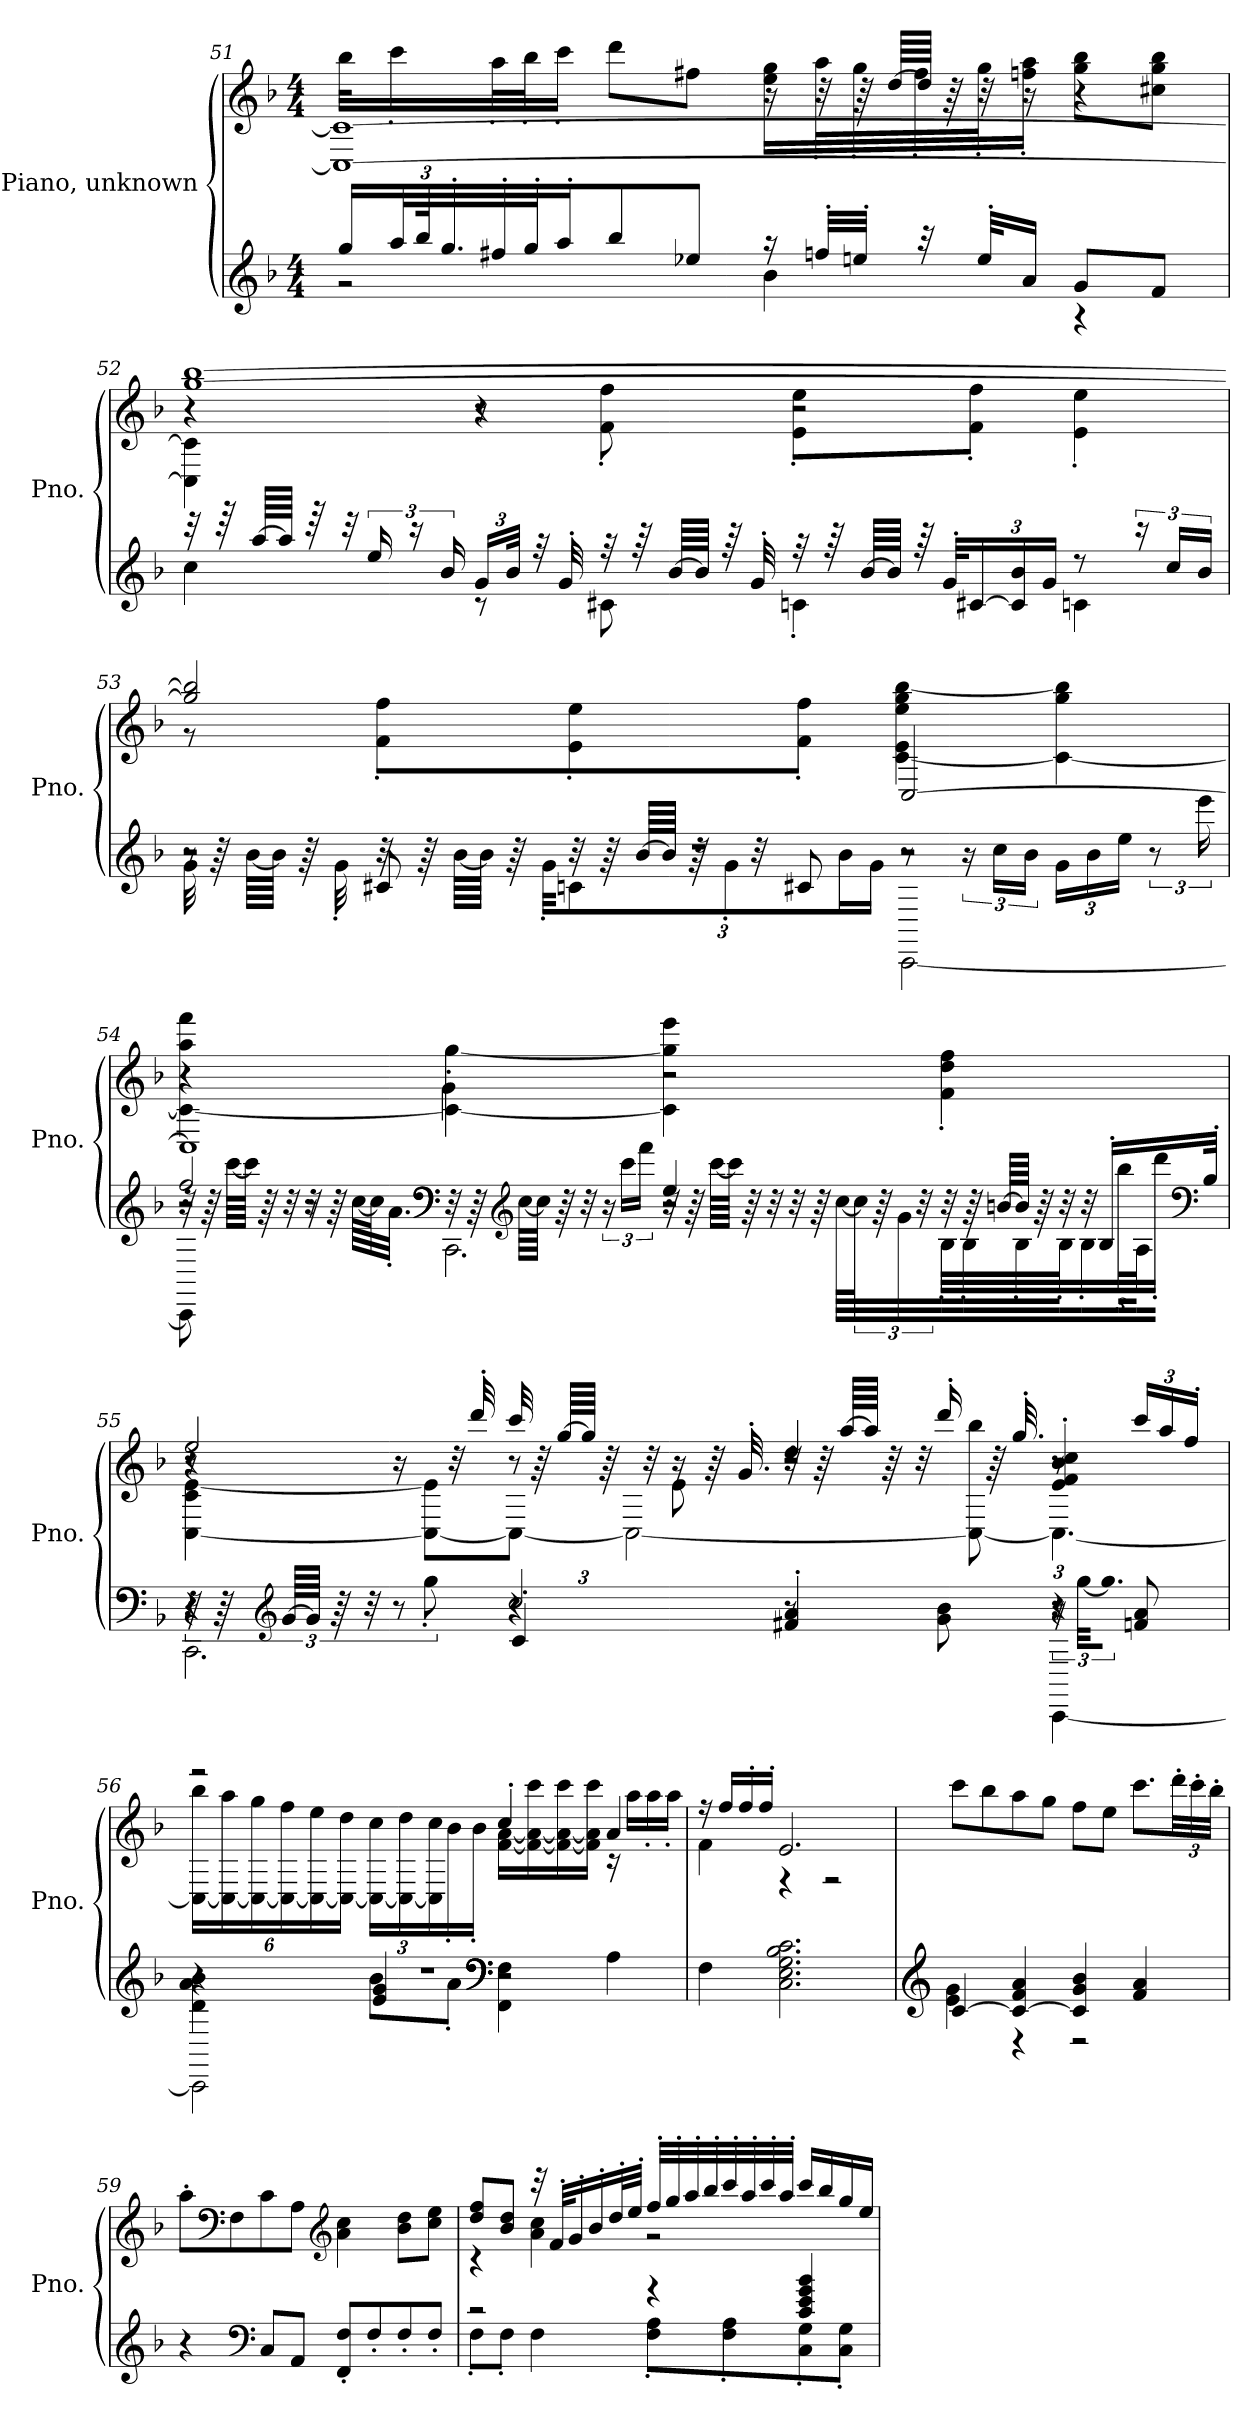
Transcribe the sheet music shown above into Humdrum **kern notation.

**kern	**kern
*part1	*part1
*staff2	*staff1
*I"Piano, unknown	*
*I'Pno.	*
!!LO:LB:g=z
*clefG2	*clefG2
*k[b-]	*k[b-]
*M4/4	*M4/4
=51	=51
*^	*^
*	*	*	*^
16gg/LL	2r	2r	16bb-\LL	1C_ 1c_
*Xbrackettup	*	*	*	*
48aa/L	.	.	16ccc'\	.
96bb-/K	.	.	.	.
48.gg'/	.	.	.	.
32ff#X'/	.	.	32aa'\L	.
32gg'/J	.	.	32bb-'\J	.
16aa'/J	.	.	16ccc'\JJ	.
8bb-/	.	.	8ddd\L	.
8ee-X/J	.	.	8ff#X\J	.
16r	4b-\	16r	16ee\ 16gg\LL	.
32ffn'/LLL	.	32r	32aa'\L	.
32een'/JJJ	.	64r	32gg'\	.
.	.	[64dd/LLLL	.	.
32r	.	64dd/JJJJ]	32ff#'\	.
.	.	64r	.	.
32ee'/KLL	.	32r	32gg'\J	.
16a/JJ	.	16r	16ffn\' 16aa\'JJ	.
8g/L	4r	4r	8gg\ 8bb-\L	.
8f/J	.	.	8cc#X\ 8gg\ 8bb-\J	.
!!LO:LB:g=z	!!	!!
=52	=52	=52	=52	=52
32r	4cc\	[1gg [1bb-	4r	4C\] 4c\]
64r	.	.	.	.
[64aa/LLLL	.	.	.	.
64aa/JJJJ]	.	.	.	.
64r	.	.	.	.
32r	.	.	.	.
*brackettup	*	*	*	*
24ee/	.	.	.	.
24r	.	.	.	.
24b-/	.	.	.	.
*Xbrackettup	*	*	*	*
24g/LL	8r	.	8r	4r
48b-/JJk	.	.	.	.
32r	.	.	.	.
32g'/	.	.	.	.
32r	8c#X\	.	8f\' 8ff\'	.
64r	.	.	.	.
[64b-/LLLL	.	.	.	.
64b-/JJJJ]	.	.	.	.
64r	.	.	.	.
32g'/	.	.	.	.
32r	4cn'\	.	8e\' 8ee\'L	2r
64r	.	.	.	.
[64b-/LLLL	.	.	.	.
64b-/JJJJ]	.	.	.	.
64r	.	.	.	.
32g'/KLL	.	.	.	.
[24c#X/	.	.	8f\' 8ff\'J	.
24c#/] 24b-/	.	.	.	.
24g/JJ	.	.	.	.
8r	4cn\	.	4e\' 4ee\'	.
*brackettup	*	*	*	*
24r	.	.	.	.
24cc/LL	.	.	.	.
24b-/JJ	.	.	.	.
*	*	*	*v	*v
!!LO:LB:g=z
=53	=53	=53	=53
*^	*^	*	*
1r	32g\	8r	2r	2gg/] 2bb-/]	8r
.	64r	.	.	.	.
.	[64b-\LLLL	.	.	.	.
.	64b-\JJJJ]	.	.	.	.
.	64r	.	.	.	.
.	32g'\	.	.	.	.
.	32r	8c#X/	.	.	8f\' 8ff\'L
.	64r	.	.	.	.
.	[64b-\LLLL	.	.	.	.
.	64b-\JJJJ]	.	.	.	.
.	64r	.	.	.	.
.	32g'\KKL	.	.	.	.
*	*Xbrackettup	*	*	*	*
.	12cn\	32r	.	.	8e\' 8ee\'
.	.	64r	.	.	.
.	.	[64b-/LLLL	.	.	.
.	.	64b-/JJJJ]	.	.	.
.	.	64r	.	.	.
.	12g'\	.	.	.	.
.	.	32r	.	.	.
.	.	8c#X/	.	.	8f\' 8ff\'J
.	24b-\L	.	.	.	.
.	24g\JJ	.	.	.	.
.	8r	2r	[2CC\	[2C/	[4c\ 4e\ 4ee\ 4gg\ [4bb-\
*	*brackettup	*	*	*	*
.	24r	.	.	.	.
.	24cc\LL	.	.	.	.
.	24b-\JJ	.	.	.	.
*	*Xbrackettup	*	*	*	*
.	24g\LL	.	.	.	4c\_ 4gg\ 4bb-\]
.	24b-\	.	.	.	.
.	24ee\JJ	.	.	.	.
*	*brackettup	*	*	*	*
.	12r	.	.	.	.
.	24eee\	.	.	.	.
!!LO:LB:g=z
=54	=54	=54	=54	=54	=54
*	*	*	*	*	*^
2ff/	32r	2r	8CC\]	1C]	4c\_ 4aa\ 4fff\	4r
.	64r	.	.	.	.	.
.	[64ccc\LLLL	.	.	.	.	.
.	64ccc\JJJJ]	.	.	.	.	.
.	64r	.	.	.	.	.
.	32r	.	.	.	.	.
.	32r	.	8r	.	.	.
.	64r	.	.	.	.	.
.	[64cc\LLLL	.	.	.	.	.
.	64cc\J]	.	.	.	.	.
.	32.a'\JJJ	.	.	.	.	.
*clefF4	*	*	*	*	*	*
.	32r	.	2.CC\	.	4c\_ [4gg\	4g'\
.	64r	.	.	.	.	.
*clefG2	*	*	*	*	*	*
.	[64cc\LLLL	.	.	.	.	.
.	64cc\JJJJ]	.	.	.	.	.
.	64r	.	.	.	.	.
.	32r	.	.	.	.	.
.	24r	.	.	.	.	.
.	24ccc\LL	.	.	.	.	.
.	24fff\JJ	.	.	.	.	.
2r	32r	4ee/	.	.	4c\] 4gg\] 4eee\	2r
.	64r	.	.	.	.	.
.	[64ccc\LLLL	.	.	.	.	.
.	64ccc\JJJJ]	.	.	.	.	.
.	64r	.	.	.	.	.
.	32r	.	.	.	.	.
.	32r	.	.	.	.	.
.	64r	.	.	.	.	.
.	[64cc\LLLL	.	.	.	.	.
.	96cc\JJJJ]	.	.	.	.	.
.	96r	.	.	.	.	.
.	48g\	.	.	.	.	.
.	48r	.	.	.	.	.
.	32B-'\LLL	32r	.	.	4f\' 4dd\' 4ff\'	.
.	32B-'\	64r	.	.	.	.
.	.	[64bn/LLLL	.	.	.	.
.	32B-'\	64b/JJJJ]	.	.	.	.
.	.	64r	.	.	.	.
.	32B-'\J	32r	.	.	.	.
*	*Xbrackettup	*	*	*	*	*
.	24B-'\	32r	.	.	.	.
.	.	16B-'/LL	.	.	.	.
.	48bb-\L	.	.	.	.	.
.	48A\J	.	.	.	.	.
.	24ddd'\JJ	.	.	.	.	.
*clefF4	*	*	*	*	*	*
.	.	32B-'/JJk	.	.	.	.
*	*	*	*	*v	*v	*v
!!LO:PB:g=z
=55	=55	=55	=55	=55
*	*brackettup	*	*	*
*	*	*	*	*^
*	*	*	*	*	*^
*	*	*	*	*	*	*^
4r	6r	32r	2.CC\	8r	[6C\ 6c\ [6e\	2ee/	4r
.	.	64r	.	.	.	.	.
*clefG2	*	*	*	*	*	*	*
.	.	[64g/LLLL	.	.	.	.	.
.	.	64g/JJJJ]	.	.	.	.	.
.	.	64r	.	.	.	.	.
.	.	32r	.	.	.	.	.
.	.	8r	.	16r	.	.	.
.	12gg'\	.	.	.	12C\_ 12e\]L	.	.
.	.	.	.	32r	.	.	.
.	.	.	.	32ddd'/	.	.	.
2cc/	4r	4c'/	.	32ccc/	12C\J_	.	8r
.	.	.	.	64r	.	.	.
.	.	.	.	[64gg/LLLL	.	.	.
.	.	.	.	64gg/JJJJ]	.	.	.
.	.	.	.	64r	.	.	.
.	.	.	.	.	3C\_	.	.
.	.	.	.	32r	.	.	.
.	.	.	.	16r	.	.	8e\
.	.	.	.	64r	.	.	.
.	.	.	.	32.g'/	.	.	.
.	8r	4f#X/' 4a/'	.	32r	.	4dd/	2r
.	.	.	.	64r	.	.	.
.	.	.	.	[64aa/LLLL	.	.	.
.	.	.	.	64aa/JJJJ]	.	.	.
.	.	.	.	64r	.	.	.
.	.	.	.	32r	.	.	.
.	8g\ 8b-\	.	.	16ddd'/	.	.	.
.	.	.	.	.	12C\_ 12bb-\	.	.
.	.	.	.	64r	.	.	.
.	.	.	.	32.gg'/	.	.	.
4r	24r	8r	[4CC\	8r	6.C\_	4e/' 4f/' 4b-/' 4cc/'	.
.	[48gg\KKL	.	.	.	.	.	.
.	8.gg\J]	.	.	.	.	.	.
*	*	*	*	*Xbrackettup	*	*	*
.	.	8fn/ 8a/	.	24ccc/LL	.	.	.
.	.	.	.	24aa/	.	.	.
.	.	.	.	24ff'/JJ	.	.	.
*	*	*	*	*	*v	*v	*v
!!LO:LB:g=z
=56	=56	=56	=56	=56	=56
1r	4d\ 4a\ 4b-\	4r	2CC\]	2r	24C\_ 24bb-\LL
.	.	.	.	.	24C\_ 24aa\
.	.	.	.	.	24C\_ 24gg\
.	.	.	.	.	24C\_ 24ff\
.	.	.	.	.	24C\_ 24ee\
.	.	.	.	.	24C\_ 24dd\JJ
.	8b-\L	4e/ 4g/	.	.	24C\_ 24cc\LL
.	.	.	.	.	24C\_ 24dd\
.	.	.	.	.	24C\] 24cc\
.	8a'\J	.	.	.	16b-'\
.	.	.	.	.	16b-'\JJ
*clefF4	*	*	*	*	*
.	4FF\ 4F\	2r	2r	4cc'/	[16f\ [16a\LL
.	.	.	.	.	16f\_ 16a\_ 16ccc\
.	.	.	.	.	16f\_ 16a\_ 16ccc\
.	.	.	.	.	16f\] 16a\] 16ccc\JJ
.	4A\	.	.	4a/	16r
.	.	.	.	.	16aa\LL
.	.	.	.	.	16aa'\
.	.	.	.	.	16aa'\JJ
*v	*v	*v	*v	*	*
=57	=57	=57
4F\	16r	4f\
.	16ff/LL	.
.	16ff'/	.
.	16ff'/JJ	.
2.C\ 2.E\ 2.G\ 2.B-\ 2.c\	2.e/	4r
.	.	2r
*	*v	*v
!!LO:LB:g=z
=58	=58
*clefG2	*
*^	*
[4c/	4e\ 4g\	8ccc\L
.	.	8bb-\
4c/_ 4f/ 4a/	4r	8aa\
.	.	8gg\J
4c/] 4g/ 4b-/	2r	8ff\L
.	.	8ee\J
4f/ 4a/	.	8.ccc\L
.	.	48ddd'\LL
.	.	48ccc'\
.	.	48bb-'\JJJ
*v	*v	*
=59	=59
4r	8aa'\L
*	*clefF4
.	8F\
*clefF4	*
8C/L	8c\
8AA/J	8A\J
*	*clefG2
8FF/' 8F/'L	4a\ 4cc\
8F'/	.
8F'/	8b-\ 8dd\L
8F'/J	8cc\ 8ee\J
!!LO:LB:g=z
=60	=60
*^	*^
2r	8F'\L	8dd/ 8ff/L	4r
.	8F'\J	8b-/ 8dd/J	.
.	4F\	32r	4a\ 4cc\
.	.	32f'/KLL	.
.	.	16g'/	.
.	.	16b-'/	.
.	.	32dd'/L	.
.	.	32ee'/JJJ	.
4r	8F\' 8A\'L	32ff'/LLL	2r
.	.	32gg'/	.
.	.	32aa'/	.
.	.	32bb-'/	.
.	8F\' 8A\'	32ccc'/	.
.	.	32aa'/	.
.	.	32ccc'/	.
.	.	32aa'/JJJ	.
4c/ 4e/ 4g/ 4b-/	8C\' 8G\'	16ccc/LL	.
.	.	16bb-/	.
.	8C\' 8G\'J	16gg/	.
.	.	16ee/JJ	.
*v	*v	*	*
*	*v	*v
=	=
*-	*-
